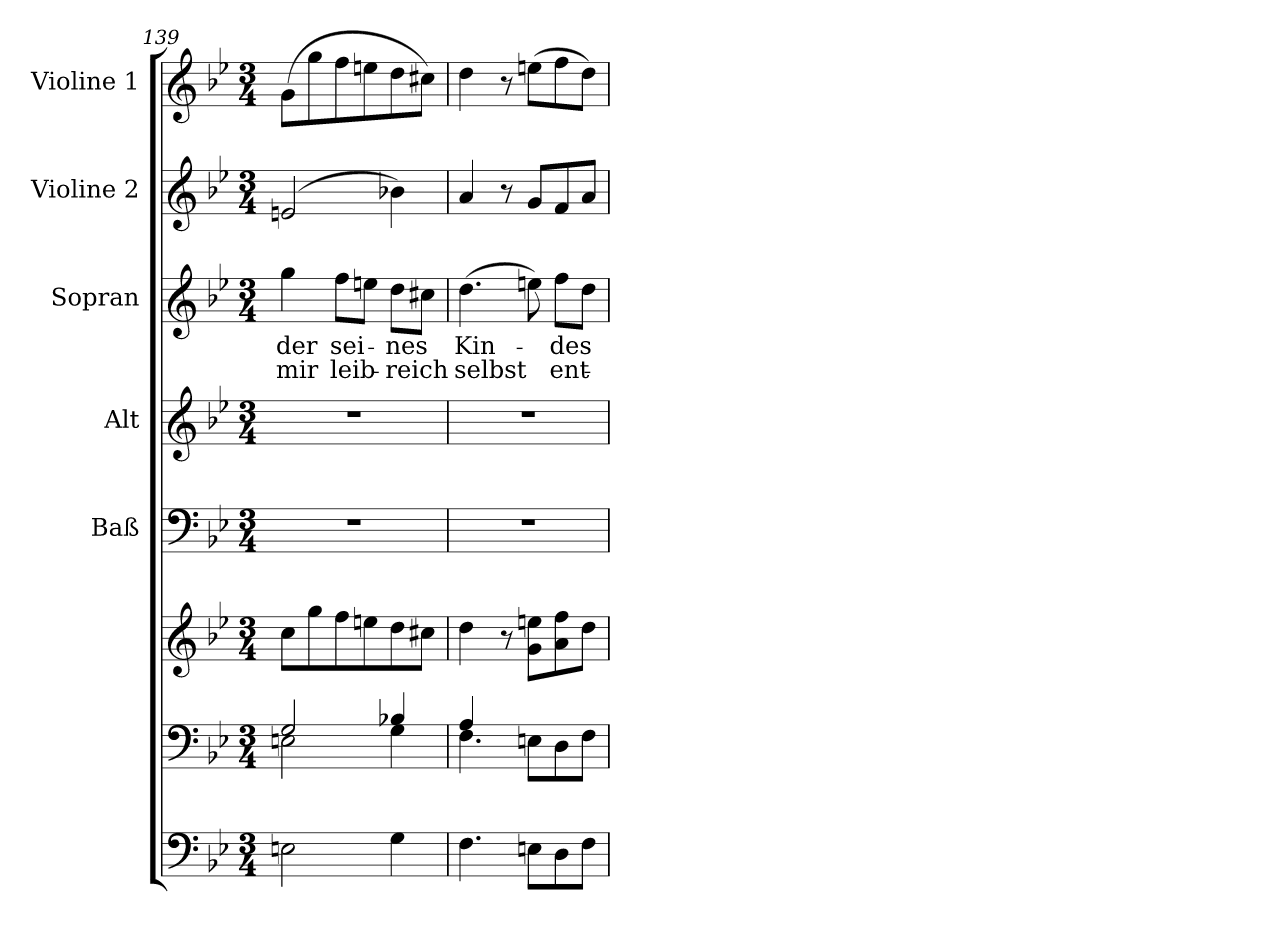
**kern	**kern	**kern	**kern	**kern	**kern	**text	**text	**kern	**kern
*part7	*part6	*part6	*part5	*part4	*part3	*part3	*part3	*part2	*part1
*staff8	*staff7	*staff6	*staff5	*staff4	*staff3	*staff3	*staff3	*staff2	*staff1
*	*	*	*I"Baß	*I"Alt	*I"Sopran	*	*	*I"Violine 2	*I"Violine 1
*	*	*	*	*	*	*	*	*I'Vln	*I'Vln
!!LO:PB:g=z
*clefF4	*clefF4	*clefG2	*clefF4	*clefG2	*clefG2	*	*	*clefG2	*clefG2
*ITrd7c12	*	*	*	*	*	*	*	*	*
*k[b-e-]	*k[b-e-]	*k[b-e-]	*k[b-e-]	*k[b-e-]	*k[b-e-]	*	*	*k[b-e-]	*k[b-e-]
*B-:	*B-:	*B-:	*B-:	*B-:	*B-:	*	*	*B-:	*B-:
*M3/4	*M3/4	*M3/4	*M3/4	*M3/4	*M3/4	*	*	*M3/4	*M3/4
=139	=139	=139	=139	=139	=139	=139	=139	=139	=139
*	*^	*	*	*	*	*	*	*	*
!	!	!	!	!	!	!	!LO:LY:b	!LO:LY:b	!	!
2EEn\	2G/	2En\	8cc\L	2.r	2.r	4gg\	der	mir	(2en/	(>8g\L
.	.	.	8gg\	.	.	.	.	.	.	8gg\
!	!	!	!	!	!	!	!LO:LY:b	!LO:LY:b	!	!
.	.	.	8ff\	.	.	8ff\L	sei-	leib-	.	8ff\
.	.	.	8een\	.	.	8een\J	.	.	.	8een\
!	!	!	!	!	!	!	!LO:LY:b	!LO:LY:b	!	!
4GG\	4B-X/	4G\	8dd\	.	.	8dd\L	-nes	-reich	4b-X\)	8dd\
.	.	.	8cc#X\J	.	.	8cc#X\J	.	.	.	8cc#X\J)
=140	=140	=140	=140	=140	=140	=140	=140	=140	=140	=140
!	!	!	!	!	!	!	!LO:LY:b	!LO:LY:b	!	!
4.FF\	4A/	4.F\	4dd\	2.r	2.r	(>4.dd\	Kin-	selbst	4a/	4dd\
.	2ryy	.	8r	.	.	.	.	.	8r	8r
8EEn\L	.	8En\L	8g\ 8een\L	.	.	8een\)	.	.	8g/L	(>8een\L
!	!	!	!	!	!	!	!LO:LY:b	!LO:LY:b	!	!
8DD\	.	8D\	8a\ 8ff\	.	.	8ff\L	-des	ent-	8f/	8ff\
8FF\J	.	8F\J	8dd\J	.	.	8dd\J	.	.	8a/J	8dd\J)
*	*v	*v	*	*	*	*	*	*	*	*
=	=	=	=	=	=	=	=	=	=
*-	*-	*-	*-	*-	*-	*-	*-	*-	*-
